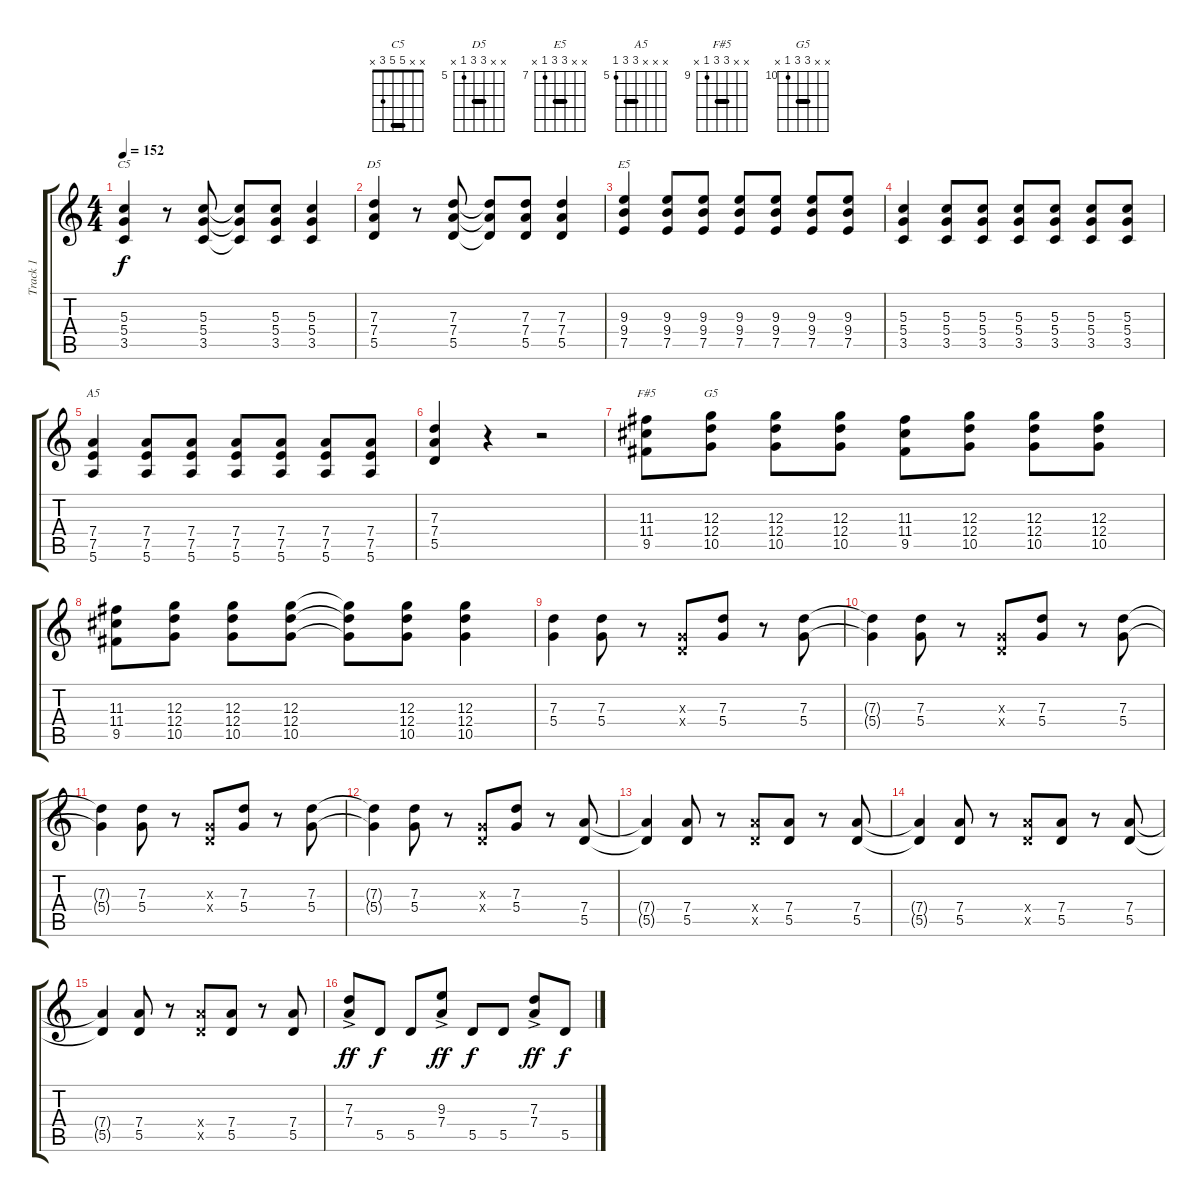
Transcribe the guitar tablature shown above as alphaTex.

\track ("Track 1" "Track 1") {instrument overdrivenguitar}
\staff {score tabs}
\tuning (E4 B3 G3 D3 A2 E2) {hide}
\chord ("C5" x x 5 5 3 x) {barre 5}
\chord ("D5" x x 7 7 5 x) {firstfret 5 barre 7}
\chord ("E5" x x 9 9 7 x) {firstfret 7 barre 9}
\chord ("A5" x x x 7 7 5) {firstfret 5 barre 7}
\chord ("F#5" x x 11 11 9 x) {firstfret 9 barre 11}
\chord ("G5" x x 12 12 10 x) {firstfret 10 barre 12}
\ts (4 4)
\tempo 152
\clef g2
\ks c
(5.3 5.4 3.5).4{ch "C5" dy f} r.8 (5.3 5.4 3.5).8 (5.3{t} 5.4{t} 3.5{t}).8 (5.3 5.4 3.5).8 (5.3 5.4 3.5).4 |
(7.3 7.4 5.5).4{ch "D5"} r.8 (7.3 7.4 5.5).8 (7.3{t} 7.4{t} 5.5{t}).8 (7.3 7.4 5.5).8 (7.3 7.4 5.5).4 |
(9.3 9.4 7.5).4{ch "E5"} (9.3 9.4 7.5).8 (9.3 9.4 7.5).8 (9.3 9.4 7.5).8 (9.3 9.4 7.5).8 (9.3 9.4 7.5).8 (9.3 9.4 7.5).8 |
(5.3 5.4 3.5).4 (5.3 5.4 3.5).8 (5.3 5.4 3.5).8 (5.3 5.4 3.5).8 (5.3 5.4 3.5).8 (5.3 5.4 3.5).8 (5.3 5.4 3.5).8 |
(7.4 7.5 5.6).4{ch "A5"} (7.4 7.5 5.6).8 (7.4 7.5 5.6).8 (7.4 7.5 5.6).8 (7.4 7.5 5.6).8 (7.4 7.5 5.6).8 (7.4 7.5 5.6).8 |
(7.3 7.4 5.5).4 r.4 r.2 |
(11.3 11.4 9.5).8{ch "F#5"} (12.3 12.4 10.5).8{ch "G5"} (12.3 12.4 10.5).8 (12.3 12.4 10.5).8 (11.3 11.4 9.5).8 (12.3 12.4 10.5).8 (12.3 12.4 10.5).8 (12.3 12.4 10.5).8 |
(11.3 11.4 9.5).8 (12.3 12.4 10.5).8 (12.3 12.4 10.5).8 (12.3 12.4 10.5).8 (12.3{t} 12.4{t} 10.5{t}).8 (12.3 12.4 10.5).8 (12.3 12.4 10.5).4 |
(7.3 5.4).4 (7.3 5.4).8 r.8 (0.3{x} 0.4{x}).8 (7.3 5.4).8 r.8 (7.3 5.4).8 |
(7.3{t} 5.4{t}).4 (7.3 5.4).8 r.8 (0.3{x} 0.4{x}).8 (7.3 5.4).8 r.8 (7.3 5.4).8 |
(7.3{t} 5.4{t}).4 (7.3 5.4).8 r.8 (0.3{x} 0.4{x}).8 (7.3 5.4).8 r.8 (7.3 5.4).8 |
(7.3{t} 5.4{t}).4 (7.3 5.4).8 r.8 (0.3{x} 0.4{x}).8 (7.3 5.4).8 r.8 (7.4 5.5).8 |
(7.4{t} 5.5{t}).4 (7.4 5.5).8 r.8 (7.4{x} 5.5{x}).8 (7.4 5.5).8 r.8 (7.4 5.5).8 |
(7.4{t} 5.5{t}).4 (7.4 5.5).8 r.8 (7.4{x} 5.5{x}).8 (7.4 5.5).8 r.8 (7.4 5.5).8 |
(7.4{t} 5.5{t}).4 (7.4 5.5).8 r.8 (7.4{x} 5.5{x}).8 (7.4 5.5).8 r.8 (7.4 5.5).8 |
(7.3{ac} 7.4{ac}).8{dy ff} 5.5.8{dy f} 5.5.8 (9.3{ac} 7.4{ac}).8{dy ff} 5.5.8{dy f} 5.5.8 (7.3{ac} 7.4{ac}).8{dy ff} 5.5.8{dy f}
